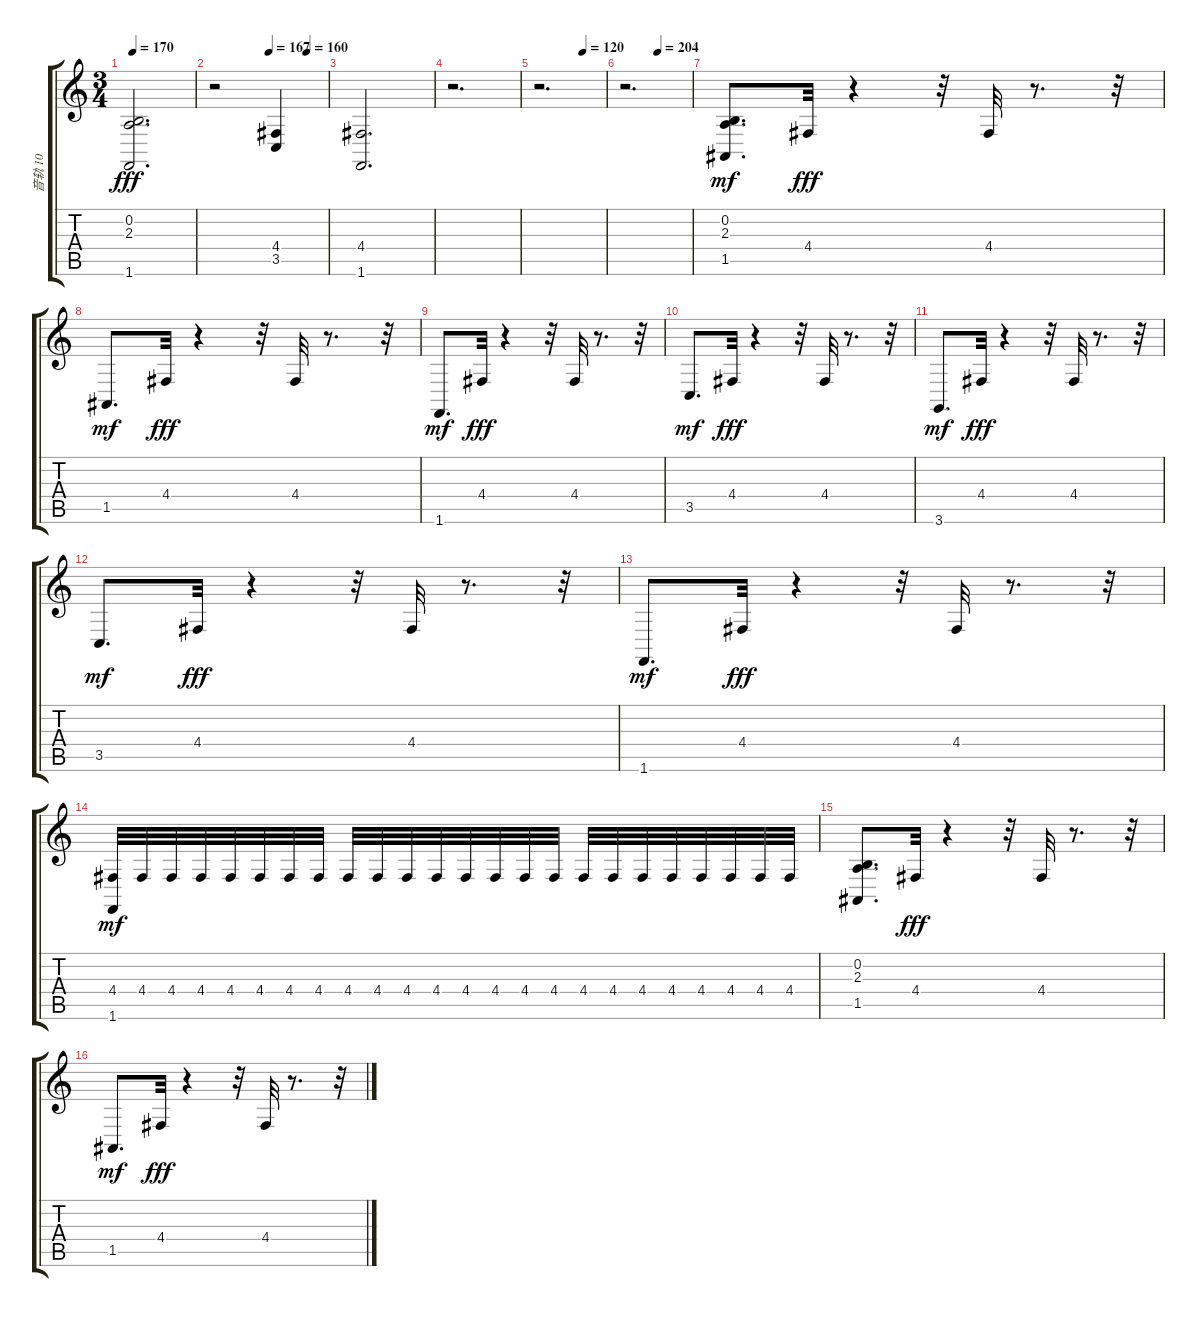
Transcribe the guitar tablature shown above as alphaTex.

\track ("音轨 10" "音轨 10") {instrument stringensemble1}
\staff {score tabs}
\tuning (E4 B3 G3 D3 A2 E2) {hide}
\ts (3 4)
\tempo 170
\clef g2
\ks c
(0.2 2.3 1.6).2{d dy fff} |
\tempo (167 0.4861111111111111)
\tempo (160 0.8194444444444444)
r.2 (4.4 3.5).4 |
(4.4 1.6).2{d} |
r.2{d} |
\tempo (120 0.6666666666666666)
r.2{d} |
\tempo (204 0.5)
r.2{d} |
(0.2 2.3 1.5).8{d dy mf} 4.4.32{dy fff} r.4 r.32 4.4.32 r.8{d} r.32 |
1.5.8{d dy mf} 4.4.32{dy fff} r.4 r.32 4.4.32 r.8{d} r.32 |
1.6.8{d dy mf} 4.4.32{dy fff} r.4 r.32 4.4.32 r.8{d} r.32 |
3.5.8{d dy mf} 4.4.32{dy fff} r.4 r.32 4.4.32 r.8{d} r.32 |
3.6.8{d dy mf} 4.4.32{dy fff} r.4 r.32 4.4.32 r.8{d} r.32 |
3.5.8{d dy mf} 4.4.32{dy fff} r.4 r.32 4.4.32 r.8{d} r.32 |
1.6.8{d dy mf} 4.4.32{dy fff} r.4 r.32 4.4.32 r.8{d} r.32 |
(4.4 1.6).32{dy mf} 4.4.32 4.4.32 4.4.32 4.4.32 4.4.32 4.4.32 4.4.32 4.4.32 4.4.32 4.4.32 4.4.32 4.4.32 4.4.32 4.4.32 4.4.32 4.4.32 4.4.32 4.4.32 4.4.32 4.4.32 4.4.32 4.4.32 4.4.32 |
(0.2 2.3 1.5).8{d} 4.4.32{dy fff} r.4 r.32 4.4.32 r.8{d} r.32 |
1.5.8{d dy mf} 4.4.32{dy fff} r.4 r.32 4.4.32 r.8{d} r.32
